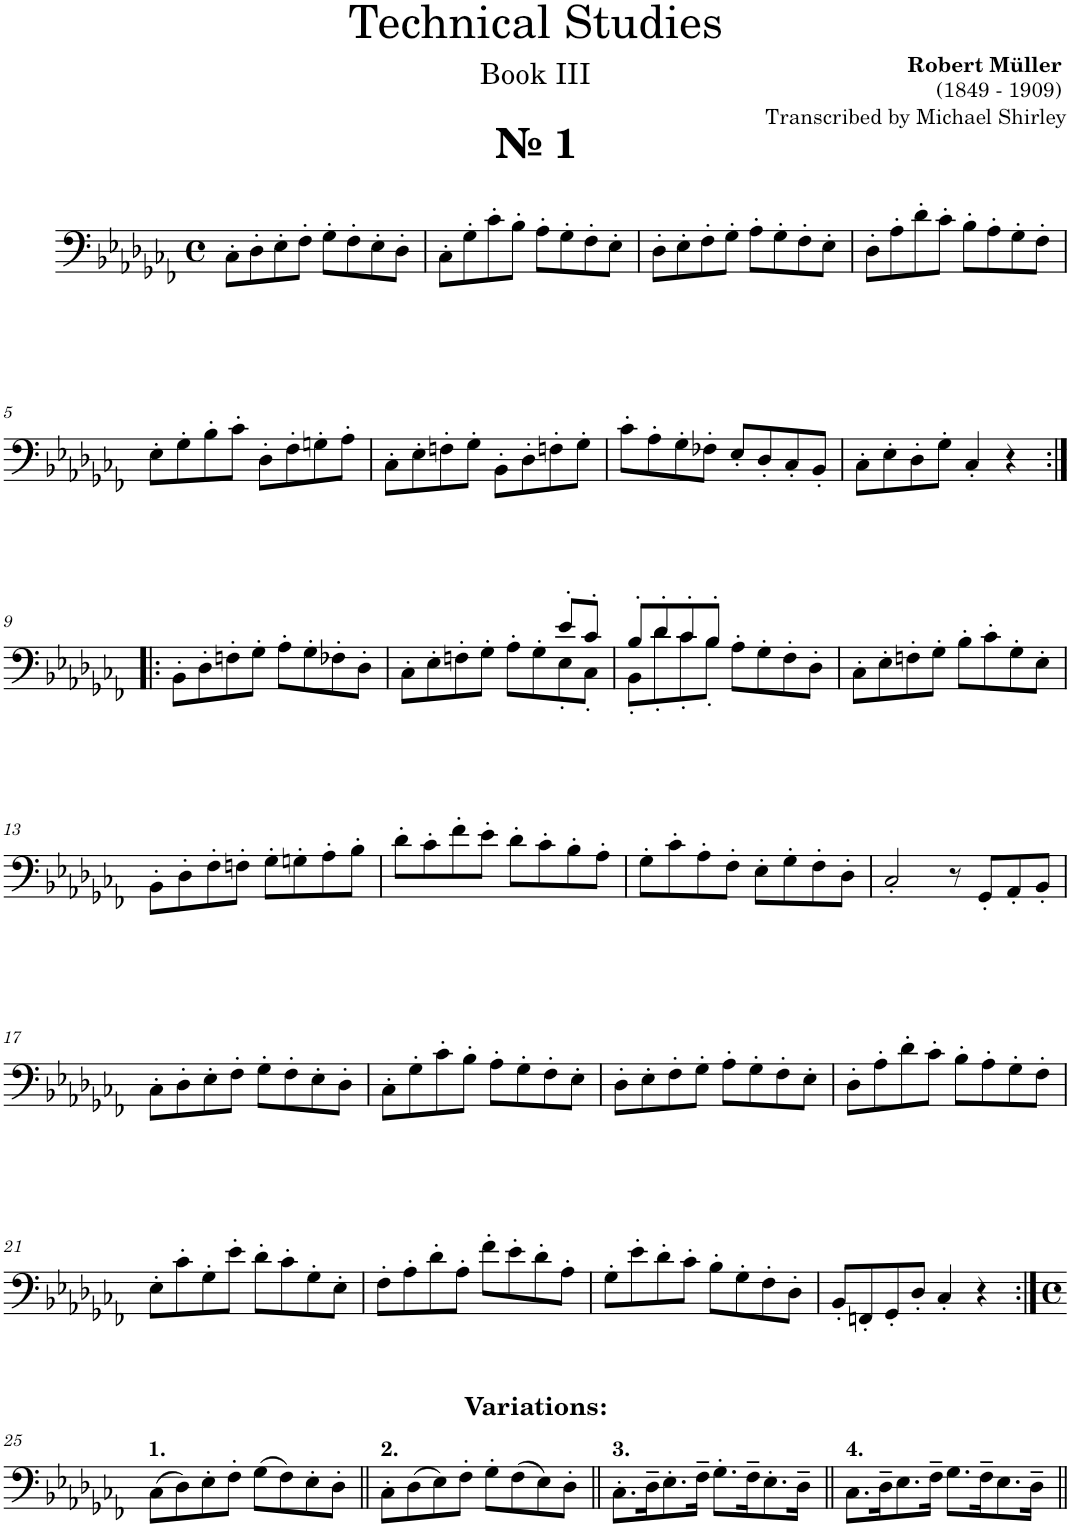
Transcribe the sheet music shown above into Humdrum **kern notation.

**kern
*part1
*staff1
*I"Trombone
*I'Tbn.
*clefF4
*k[b-e-a-d-g-c-f-]
*M4/4
*met(c)
=1
!LO:TX:a:B:t=№ 1
8C-'\L
8D-'\
8E-'\
8F-'\J
8G-'\L
8F-'\
8E-'\
8D-'\J
=2
8C-'\L
8G-'\
8c-'\
8B-'\J
8A-'\L
8G-'\
8F-'\
8E-'\J
=3
8D-'\L
8E-'\
8F-'\
8G-'\J
8A-'\L
8G-'\
8F-'\
8E-'\J
=4
8D-'\L
8A-'\
8d-'\
8c-'\J
8B-'\L
8A-'\
8G-'\
8F-'\J
!!LO:LB:g=z
=5
8E-'\L
8G-'\
8B-'\
8c-'\J
8D-'\L
8F-'\
8Gn'\
8A-'\J
=6
8C-'\L
8E-'\
8Fn'\
8G-'\J
8BB-'\L
8D-'\
8Fn'\
8G-'\J
=7
8c-'\L
8A-'\
8G-'\
8F-X'\J
8E-'/L
8D-'/
8C-'/
8BB-'/J
=8
8C-'\L
8E-'\
8D-'\
8G-'\J
4C-'/
4r
!!LO:LB:g=z
=9:|!|:
8BB-'\L
8D-'\
8Fn'\
8G-'\J
8A-'\L
8G-'\
8F-X'\
8D-'\J
=10
*^
8C-'\L	2.ryy
8E-'\	.
8Fn'\	.
8G-'\J	.
8A-'\L	.
8G-'\	.
8E-'\	8e-'/L
8C-'\J	8c-'/J
=11	=11
8BB-'\L	8B-'/L
8d-'\	8d-'/
8c-'\	8c-'/
8B-'\J	8B-'/J
8A-'\L	2ryy
8G-'\	.
8F-'\	.
8D-'\J	.
*v	*v
=12
8C-'\L
8E-'\
8Fn'\
8G-'\J
8B-'\L
8c-'\
8G-'\
8E-'\J
!!LO:LB:g=z
=13
8BB-'\L
8D-'\
8F-'\
8Fn'\J
8G-'\L
8Gn'\
8A-'\
8B-'\J
=14
8d-'\L
8c-'\
8f-'\
8e-'\J
8d-'\L
8c-'\
8B-'\
8A-'\J
=15
8G-'\L
8c-'\
8A-'\
8F-'\J
8E-'\L
8G-'\
8F-'\
8D-'\J
=16
2C-'/
8r
8GG-'/L
8AA-'/
8BB-'/J
!!LO:LB:g=z
=17
8C-'\L
8D-'\
8E-'\
8F-'\J
8G-'\L
8F-'\
8E-'\
8D-'\J
=18
8C-'\L
8G-'\
8c-'\
8B-'\J
8A-'\L
8G-'\
8F-'\
8E-'\J
=19
8D-'\L
8E-'\
8F-'\
8G-'\J
8A-'\L
8G-'\
8F-'\
8E-'\J
=20
8D-'\L
8A-'\
8d-'\
8c-'\J
8B-'\L
8A-'\
8G-'\
8F-'\J
!!LO:LB:g=z
=21
8E-'\L
8c-'\
8G-'\
8e-'\J
8d-'\L
8c-'\
8G-'\
8E-'\J
=22
8F-'\L
8A-'\
8d-'\
8A-'\J
8f-'\L
8e-'\
8d-'\
8A-'\J
=23
8G-'\L
8e-'\
8d-'\
8c-'\J
8B-'\L
8G-'\
8F-'\
8D-'\J
=24
8BB-'/L
8FFn'/
8GG-'/
8D-'/J
4C-'/
4r
!!LO:LB:g=z
=25:|!
*M4/4
*met(c)
!LO:TX:a:B:t=Variations&colon;
!LO:TX:a:B:t=1.
(8C-\L
8D-\)
8E-'\
8F-'\J
(8G-\L
8F-\)
8E-'\
8D-'\J
=26||
*M4/4
*met(c)
!LO:TX:a:B:t=2.
8C-'\L
(8D-\
8E-\)
8F-'\J
8G-'\L
(8F-\
8E-\)
8D-'\J
=27||
*M4/4
*met(c)
!LO:TX:a:B:t=3.
8.C-'\L
16D-~\K
8.E-'\
16F-~\Jk
8.G-'\L
16F-~\K
8.E-'\
16D-~\Jk
=28||
*M4/4
*met(c)
!LO:TX:a:B:t=4.
8.C-\L
16D-~\K
8.E-\
16F-~\Jk
8.G-\L
16F-~\K
8.E-\
16D-~\Jk
=||
*-
